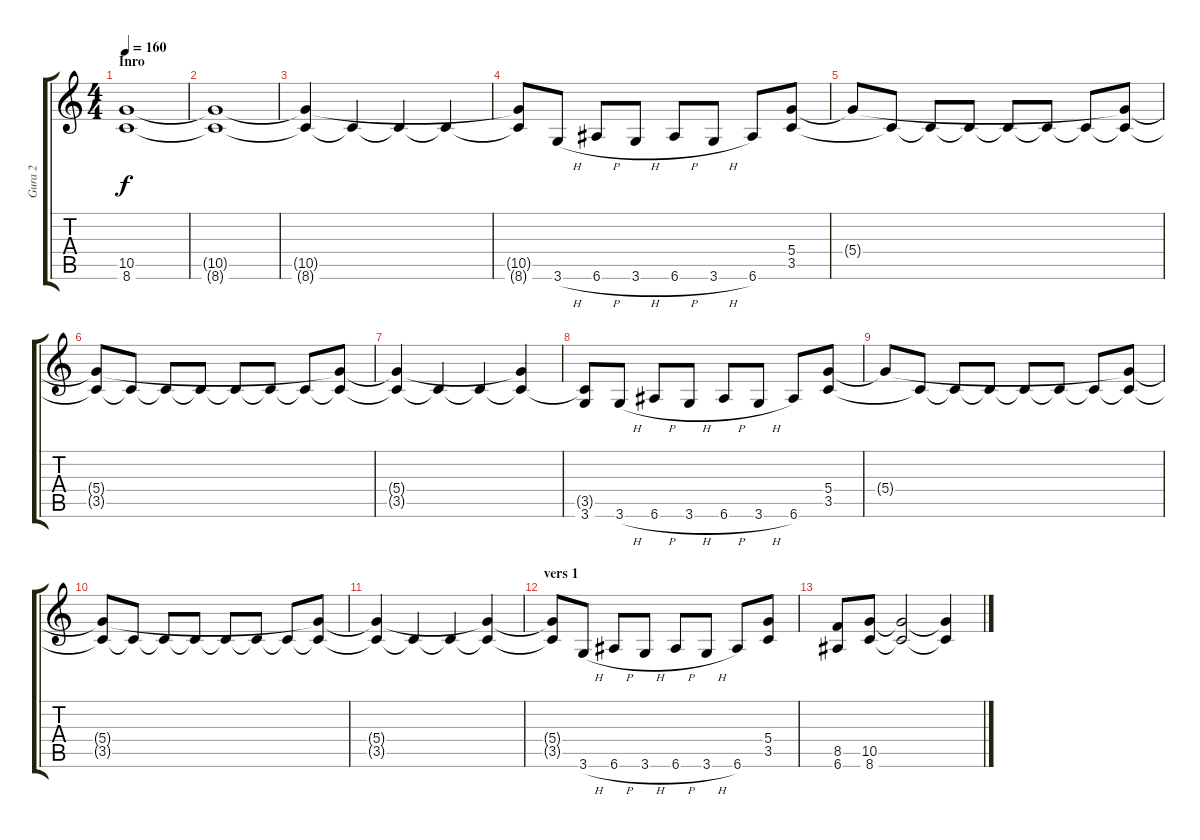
\track ("Gura 2" "Gura 2") {instrument distortionguitar}
\staff {score tabs}
\tuning (E4 B3 G3 D3 A2 E2) {hide}
\ts (4 4)
\section ("" "Inro")
\tempo 160
\clef g2
\ks c
(10.5 8.6).1{dy f instrument distortionguitar} |
(10.5{t} 8.6{t}).1 |
(10.5{t} 8.6{t}).4 8.6{t}.4 8.6{t}.4 8.6{t}.4 |
(10.5{t} 8.6{t}).8{volume 14} 3.6{h}.8 6.6{h}.8 3.6{h}.8 6.6{h}.8 3.6{h}.8 6.6.8 (5.4 3.5).8 |
5.4{t}.8 3.5{t}.8 3.5{t}.8 3.5{t}.8 3.5{t}.8 3.5{t}.8 3.5{t}.8 (5.4{t} 3.5{t}).8 |
(5.4{t} 3.5{t}).8 3.5{t}.8 3.5{t}.8 3.5{t}.8 3.5{t}.8 3.5{t}.8 3.5{t}.8 (5.4{t} 3.5{t}).8 |
(5.4{t} 3.5{t}).4 3.5{t}.4 3.5{t}.4 (5.4{t} 3.5{t}).4 |
(3.5{t} 3.6).8{volume 13} 3.6{h}.8 6.6{h}.8 3.6{h}.8 6.6{h}.8 3.6{h}.8 6.6.8 (5.4 3.5).8 |
5.4{t}.8 3.5{t}.8 3.5{t}.8 3.5{t}.8 3.5{t}.8 3.5{t}.8 3.5{t}.8 (5.4{t} 3.5{t}).8 |
(5.4{t} 3.5{t}).8 3.5{t}.8 3.5{t}.8 3.5{t}.8 3.5{t}.8 3.5{t}.8 3.5{t}.8 (5.4{t} 3.5{t}).8 |
(5.4{t} 3.5{t}).4 3.5{t}.4 3.5{t}.4 (5.4{t} 3.5{t}).4 |
\section ("" "vers 1")
(5.4{t} 3.5{t}).8{volume 13} 3.6{h}.8 6.6{h}.8 3.6{h}.8 6.6{h}.8 3.6{h}.8 6.6.8 (5.4 3.5).8 |
(8.5 6.6).8 (10.5 8.6).8 (10.5{t} 8.6{t}).2 (10.5{t} 8.6{t}).4
